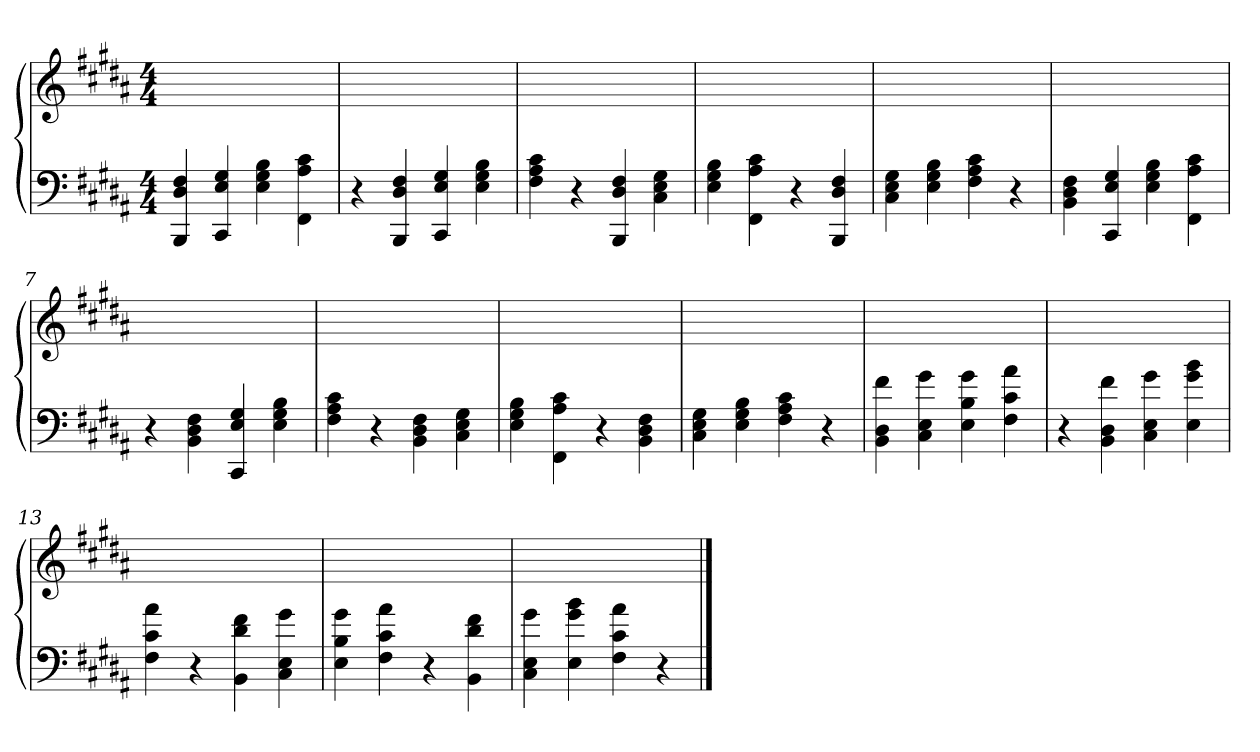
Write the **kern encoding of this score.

**kern	**kern
*part2	*part1
*staff2	*staff1
*clefF4	*clefG2
*k[f#c#g#d#a#]	*k[f#c#g#d#a#]
*B:	*B:
*M4/4	*M4/4
*MM60	*MM60
=1	=1
4BBB 4D# 4F#	1ryy
4CC# 4E 4G#	.
4E 4G# 4B	.
4FF# 4A# 4c#	.
=2	=2
4r	1ryy
4BBB 4D# 4F#	.
4CC# 4E 4G#	.
4E 4G# 4B	.
=3	=3
4F# 4A# 4c#	1ryy
4r	.
4BBB 4D# 4F#	.
4C# 4E 4G#	.
=4	=4
4E 4G# 4B	1ryy
4FF# 4A# 4c#	.
4r	.
4BBB 4D# 4F#	.
=5	=5
4C# 4E 4G#	1ryy
4E 4G# 4B	.
4F# 4A# 4c#	.
4r	.
=6	=6
4BB 4D# 4F#	1ryy
4CC# 4E 4G#	.
4E 4G# 4B	.
4FF# 4A# 4c#	.
=7	=7
4r	1ryy
4BB 4D# 4F#	.
4CC# 4E 4G#	.
4E 4G# 4B	.
=8	=8
4F# 4A# 4c#	1ryy
4r	.
4BB 4D# 4F#	.
4C# 4E 4G#	.
=9	=9
4E 4G# 4B	1ryy
4FF# 4A# 4c#	.
4r	.
4BB 4D# 4F#	.
=10	=10
4C# 4E 4G#	1ryy
4E 4G# 4B	.
4F# 4A# 4c#	.
4r	.
=11	=11
4BB 4D# 4f#	1ryy
4C# 4E 4g#	.
4E 4B 4g#	.
4F# 4c# 4a#	.
=12	=12
4r	1ryy
4BB 4D# 4f#	.
4C# 4E 4g#	.
4E 4g# 4b	.
=13	=13
4F# 4c# 4a#	1ryy
4r	.
4BB 4d# 4f#	.
4C# 4E 4g#	.
=14	=14
4E 4B 4g#	1ryy
4F# 4c# 4a#	.
4r	.
4BB 4d# 4f#	.
=15	=15
4C# 4E 4g#	1ryy
4E 4g# 4b	.
4F# 4c# 4a#	.
4r	.
==	==
*-	*-
